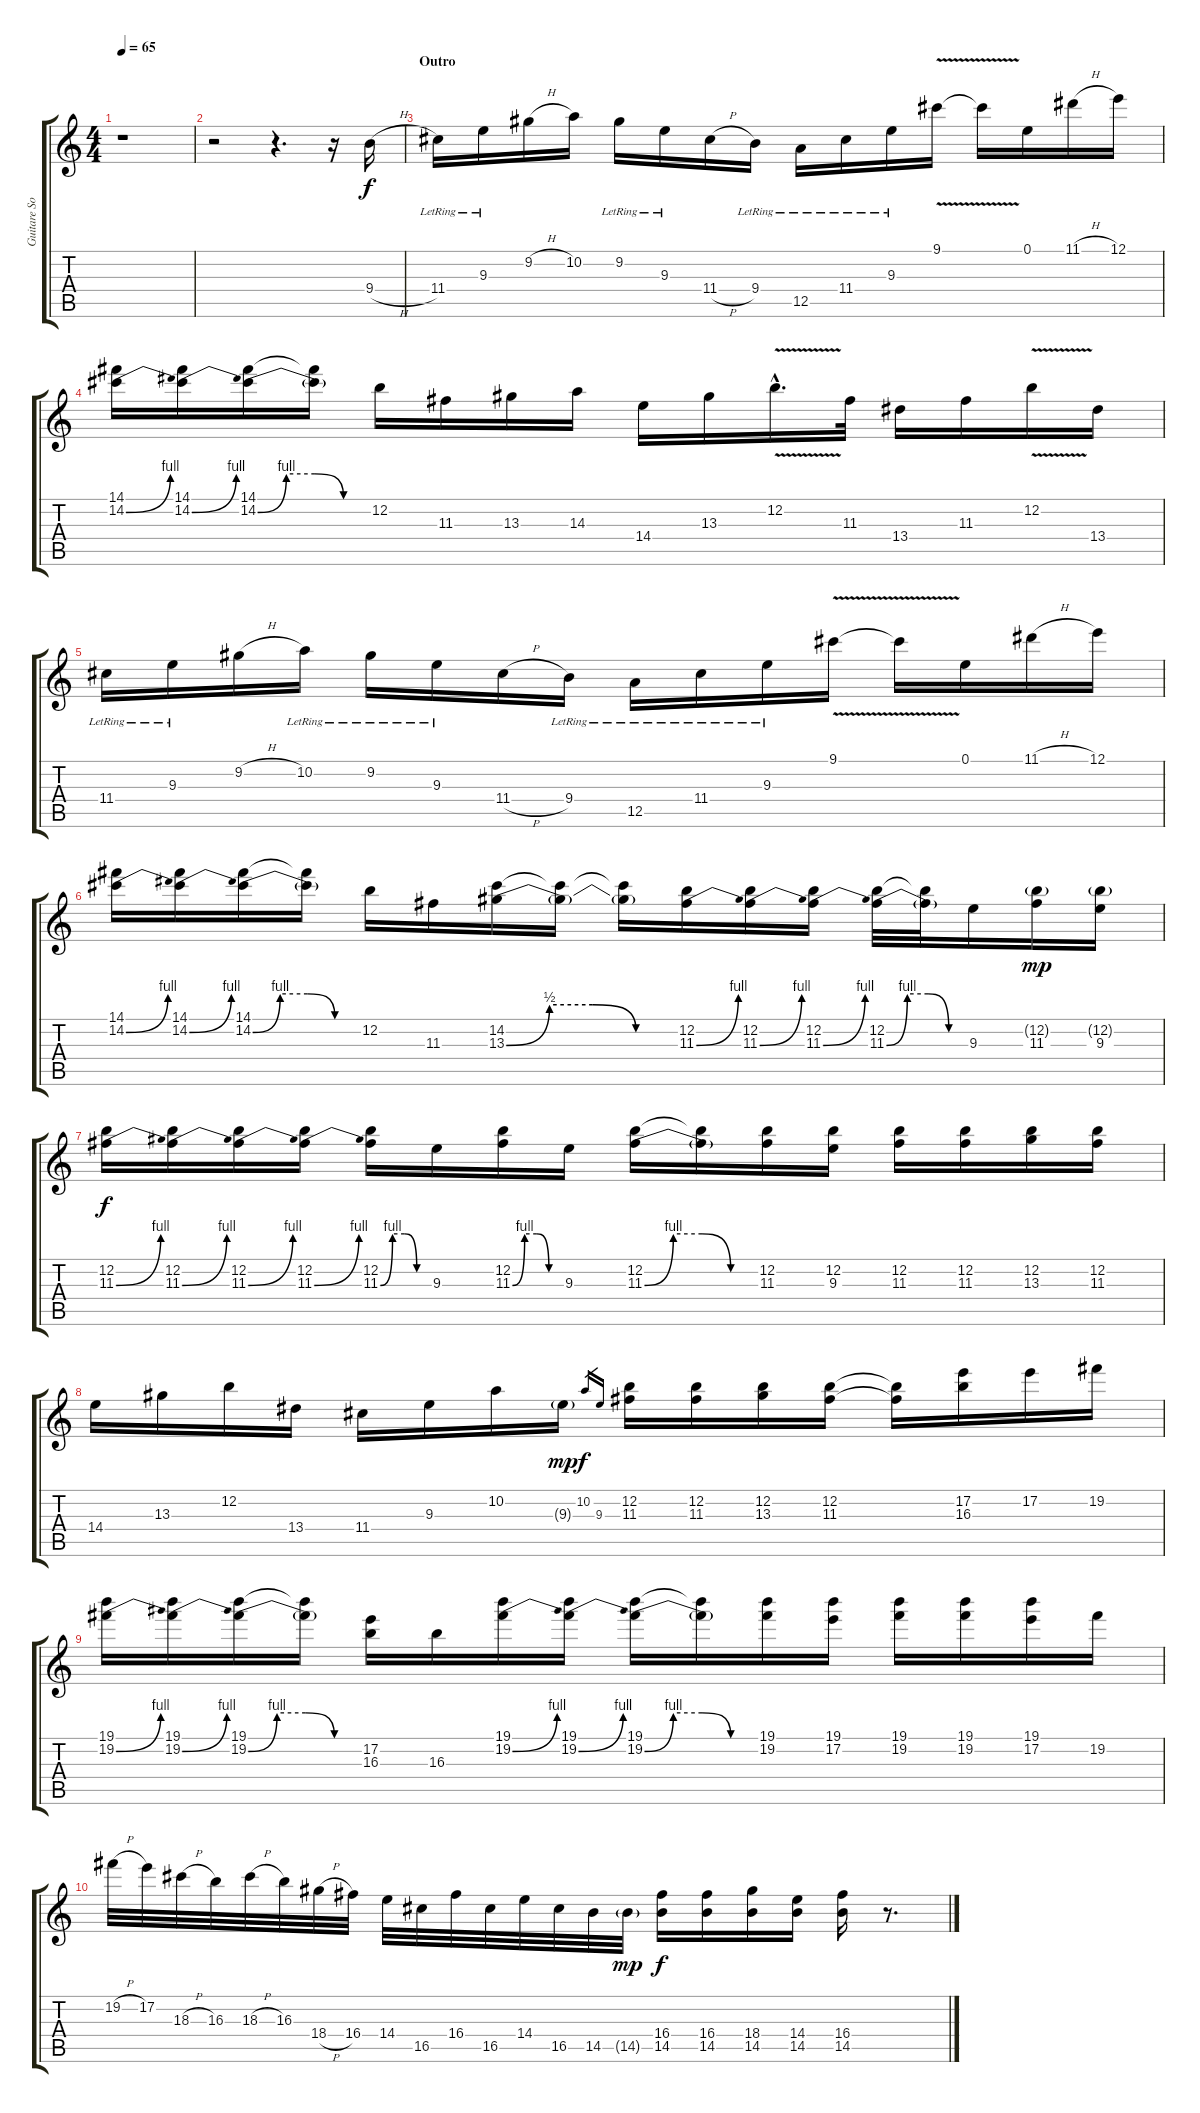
\track ("Guitare Solo" "Guitare So") {instrument electricguitarclean}
\staff {score tabs}
\tuning (E4 B3 G3 D3 A2 E2) {hide}
\ts (4 4)
\tempo 65
\clef g2
\ks c
r.1{dy f} |
r.2 r.4{d} r.16 9.4{h}.16 |
\section ("" "Outro")
11.4{lr}.16 9.3{lr}.16 9.2{h}.16 10.2.16 9.2{lr}.16 9.3{lr}.16 11.4{h}.16 9.4{lr}.16 12.5{lr}.16 11.4{lr}.16 9.3{lr}.16 9.1{v}.16 9.1{t}.16 0.1.16 11.1{h}.16 12.1.16 |
(14.1 14.2{be (bend 0 0 60 4)}).16 (14.1 14.2{be (bend 0 0 60 4)}).16 (14.1 14.2{be (custom 0 0 15 4 30 4 45 0 60 0)}).16 (14.1{t} 14.2{t}).16 12.2.16 11.3.16 13.3.16 14.3.16 14.4.16 13.3.16 12.2{v hac}.16{d} 11.3.32 13.4.16 11.3.16 12.2{v}.16 13.4.16 |
11.4{lr}.16{volume 13} 9.3{lr}.16 9.2{h}.16 10.2{lr}.16 9.2{lr}.16 9.3{lr}.16 11.4{h}.16 9.4{lr}.16 12.5{lr}.16 11.4{lr}.16 9.3{lr}.16 9.1{v}.16 9.1{t}.16 0.1.16 11.1{h}.16 12.1.16 |
(14.1 14.2{be (bend 0 0 60 4)}).16{volume 10} (14.1 14.2{be (bend 0 0 60 4)}).16 (14.1 14.2{be (custom 0 0 15 4 30 4 45 0 60 0)}).16 (14.1{t} 14.2{t}).16 12.2.16 11.3.16 (14.2 13.3{be (custom 0 0 15 2 30 2 45 0 60 0)}).16 (14.2{t} 13.3{t}).16 (14.2{t} 13.3{t}).16 (12.2 11.3{be (bend 0 0 60 4)}).16 (12.2 11.3{be (bend 0 0 60 4)}).16 (12.2 11.3{be (bend 0 0 60 4)}).16 (12.2 11.3{be (custom 0 0 15 4 30 4 45 0 60 0)}).32 (12.2{t} 11.3{t}).32 9.3.16 (12.2{g} 11.3).16{dy mp} (12.2{g} 9.3).16 |
(12.2 11.3{be (bend 0 0 60 4)}).16{dy f volume 7} (12.2 11.3{be (bend 0 0 60 4)}).16 (12.2 11.3{be (bend 0 0 60 4)}).16 (12.2 11.3{be (bend 0 0 60 4)}).16 (12.2 11.3{be (custom 0 0 15 4 30 4 45 0 60 0)}).16 9.3.16 (12.2 11.3{be (custom 0 0 15 4 30 4 45 0 60 0)}).16 9.3.16 (12.2 11.3{be (custom 0 0 15 4 30 4 45 0 60 0)}).16 (12.2{t} 11.3{t}).16 (12.2 11.3).16 (12.2 9.3).16 (12.2 11.3).16 (12.2 11.3).16 (12.2 13.3).16 (12.2 11.3).16 |
14.4.16{volume 4} 13.3.16 12.2.16 13.4.16 11.4.16 9.3.16 10.2.16 9.3{g}.16{dy mp} 10.2.16{gr dy f} 9.3.16{gr} (12.2 11.3).16 (12.2 11.3).16 (12.2 13.3).16 (12.2 11.3).16 (12.2{t} 11.3{t}).16 (17.2 16.3).16 17.2.16 19.2.16 |
(19.1 19.2{be (bend 0 0 60 4)}).16{volume 2} (19.1 19.2{be (bend 0 0 60 4)}).16 (19.1 19.2{be (custom 0 0 15 4 30 4 45 0 60 0)}).16 (19.1{t} 19.2{t}).16 (17.2 16.3).16 16.3.16 (19.1 19.2{be (bend 0 0 60 4)}).16 (19.1 19.2{be (bend 0 0 60 4)}).16 (19.1 19.2{be (custom 0 0 15 4 30 4 45 0 60 0)}).16 (19.1{t} 19.2{t}).16 (19.1 19.2).16 (19.1 17.2).16 (19.1 19.2).16 (19.1 19.2).16 (19.1 17.2).16 19.2.16 |
19.2{h}.32{volume 0} 17.2.32 18.3{h}.32 16.3.32 18.3{h}.32 16.3.32 18.4{h}.32 16.4.32 14.4.32 16.5.32 16.4.32 16.5.32 14.4.32 16.5.32 14.5.32 14.5{g}.32{dy mp} (16.4 14.5).16{dy f} (16.4 14.5).16 (18.4 14.5).16 (14.4 14.5).16 (16.4 14.5).16 r.8{d}
